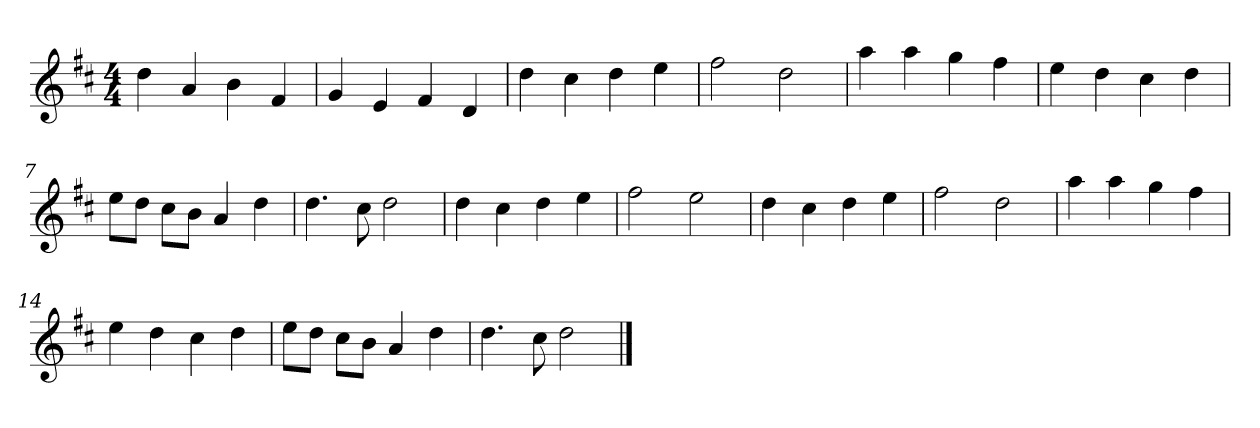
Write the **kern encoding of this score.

**kern
*part1
*staff1
*k[f#c#]
*M4/4
*MM120
=1
4dd
4a
4b
4f#
=2
4g
4e
4f#
4d
=3
4dd
4cc#
4dd
4ee
=4
2ff#
2dd
=5
4aa
4aa
4gg
4ff#
=6
4ee
4dd
4cc#
4dd
=7
8eeL
8ddJ
8cc#L
8bJ
4a
4dd
=8
4.dd
8cc#
2dd
=9
4dd
4cc#
4dd
4ee
=10
2ff#
2ee
=11
4dd
4cc#
4dd
4ee
=12
2ff#
2dd
=13
4aa
4aa
4gg
4ff#
=14
4ee
4dd
4cc#
4dd
=15
8eeL
8ddJ
8cc#L
8bJ
4a
4dd
=16
4.dd
8cc#
2dd
==
*-
